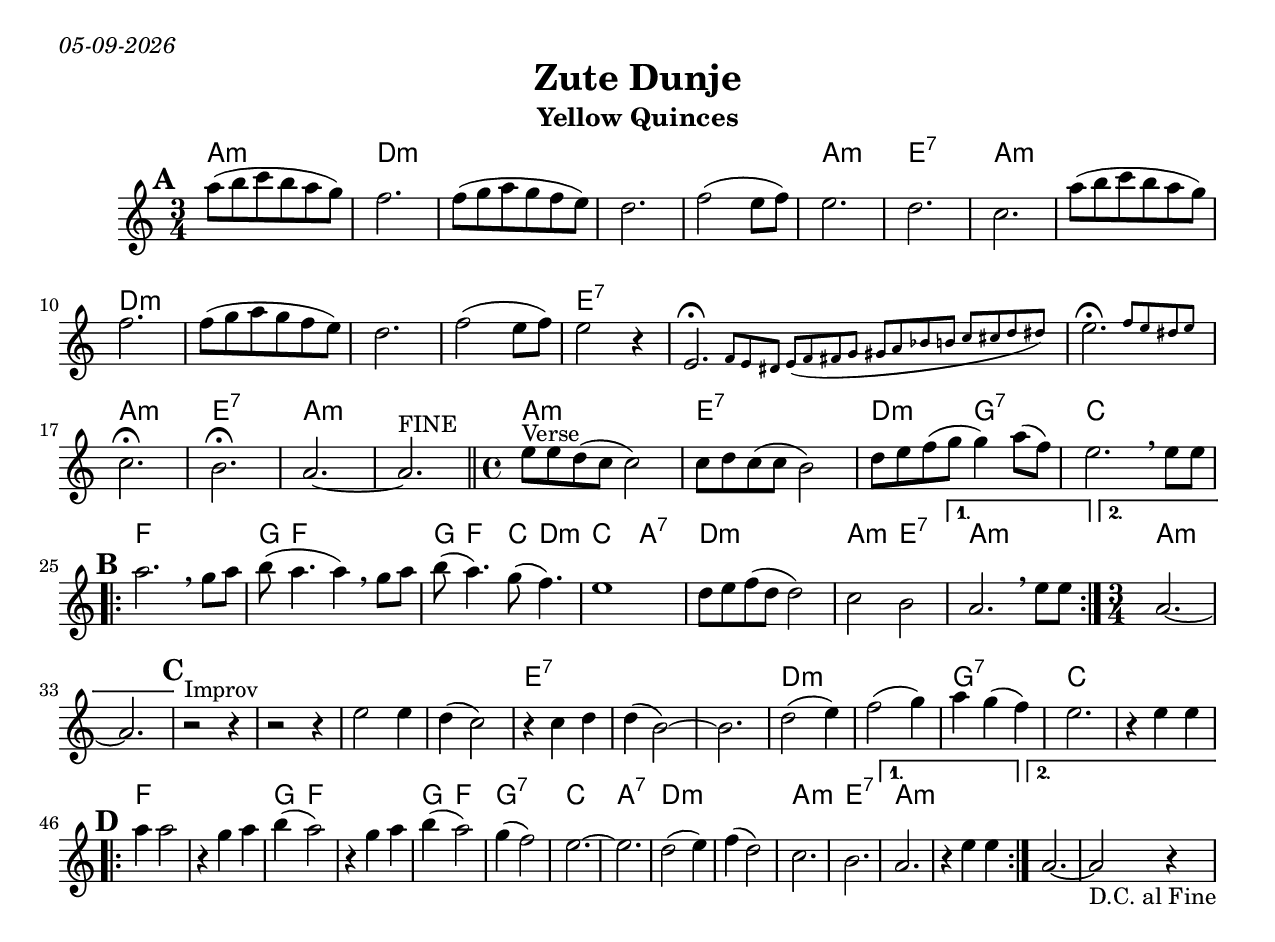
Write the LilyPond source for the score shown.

\version "2.18.0"
\include "english.ly"
\paper{
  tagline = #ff
  print-all-headers = ##t
  #(set-paper-size "letter")
}
date = #(strftime "%d-%m-%Y" (localtime (current-time)))

\markup{ \italic{ \date }  }

%\markup{ Got something to say? }

global = {
  \clef treble
  \key e \minor
  \time 3/4
  \set Score.markFormatter = #format-mark-box-alphabet
}

%#################################### Melody ########################
%melody =  \transpose c d \relative c' {  %transpose for clarinet
melody = \relative c'' {
  \global
  %\partial 16*3 a16 d f   %lead in notes
  \mark \default
  e8(fs g fs e d)
  c2.
  c8(d e d c b)
  a2.

  c2( b8 c)
  b2.
  a2.
  g2.

  e'8(fs g fs e d)
  c2.
  c8(d e d c b)
  a2.|

  c2( b8 c)|
  b2 r4|
  \afterGrace b,2.\fermata {c8 b as b([c cs d] ds[ e f fs] g[ gs a as])}
  \afterGrace b2.\fermata  {c8 b as b}
  g2. \fermata
  fs2. \fermata|
  e2.~
  e2.^FINE \bar "||"

  \time 4/4
  b'8 ^Verse b a(g g2)
  g8 a g(g fs2)
  a8 b c (d d4) e8(c)
  b2. \breathe b8 b|
  \break

  \repeat volta 2{
   \mark \default
   e2. \breathe d8 e
   fs8( e4. e4) \breathe d8 e
   fs8 (e4.) d8(c4.)
   b1
   a8 b c(a a2)
   g2 fs
  }
  \alternative {
    {e2. \breathe b'8 b }
    {\time 3/4 e,2. ~ e2. }
  }

  %\repeat volta 2{
   \mark \default
   r2 ^Improv r4
   r2 r4
   b'2 b4
   a4(g2)

   r4 g a
   a4(fs2)~
   fs2.
   a2(b4)
   c2 (d4)
   e4 d(c)
   b2.
   r4 b b
 % }
    \break
   \repeat volta 2{
   \mark \default
   e4 e2
   r4 d e
   fs4(e2)
   r4 d e

   fs4(e2)
   d4(c2)
   b2.~
   b2.

   a2(b4)
   c4(a2)
   g2.
   fs2.

   }
   \alternative{
     {e2. r4 b' b}
     {e,2.~
      e2 _"D.C. al Fine"  r4}
   }

}
%################################# Lyrics #####################
%\addlyrics{ \set stanza = #"1. " }
%################################# Chords #######################
harmonies = \chordmode {
  e4*3:m
  a4*12:m
  e4*3:m
  b4*3:7
  e4*6:m
  a4*12:m
  b4*9:7
  e4*3:m
  b4*3:7
  e4*6:m
  e1:m
  b4*4:7
  a2:m d2:7
  g1
  %
  c1
  d8 c8*7
  d8 c8*3 g8 a8*3:m
  g2 e2:7
  a1:m
  e2:m b2:7
  e1:m
  %
  e4*18:m
  b4*9:7
  a4*6:m
  d4*3:7
  g4*6
  %
  c4*6
  d4 c4*5
  d4 c2
  d4*3:7
  g4*3
  e4*3:7
  a4*6:m
  e4*3:m
  b4*3:7
  e4*12:m

}

\score {
  <<
    \new ChordNames {
      \set chordChanges = ##f
       \transpose e a  \harmonies
    }
    \new Staff  \transpose e a \melody
  >>
  \header{
    title= "Zute Dunje"
    subtitle="Yellow Quinces"
    composer= ""
    instrument =""
    arranger= ""
  }
  \layout{indent = 1.0\cm}
  \midi {
    \tempo 4 = 120

    % \midi { }
  }
}
%{
% more verses:
\markup{}
\markup {
  \fill-line {
    \hspace #0.1 % distance from left margin
    \column {
      \line { "1."
	\column {
	  ""
	}
      }
      \hspace #0.2 % vertical distance between verses
      \line { "2."
	\column {
	 ""
	}
      }
    }
    \hspace #0.1  % horiz. distance between columns
    \column {
      \line { "3."
	\column {
	  ""
	}
      }
      \hspace #0.2 % distance between verses
      \line { "4."
	\column {
	 ""
	}
      }
    }
    \hspace #0.1 % distance to right margin
  }
}

%}
